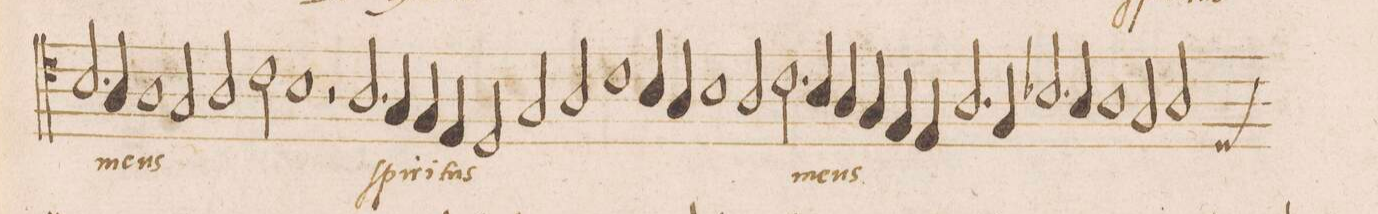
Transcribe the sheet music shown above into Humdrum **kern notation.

**kern	**text
*I"TENOR	*
*clefC4	*
*k[]	*
*met(C|)	*
*M2/1	*
2.B/	.
=9-	=9-
4A/	me-
1A	-us
2G/	.
=10-	=10-
2A/	.
2c\	.
1B	.
=11-	=11-
2r	.
2.A/	ſpi-
4G/	-ri-
4F/	-tus
4E/	.
=12-	=12-
2D/	.
2G/	.
2A/	.
1c\	.
=13-	=13-
4B/	.
4A/	.
1B	.
=14-	=14-
2A/	.
2.c\	me-
4B/	-us
4A/	.
4G/	.
=15-	=15-
4F/	.
4E/	.
2.A/	.
4F/	.
2.B-X/	.
=16-	=16-
4A/	.
1A	.
2G/	.
=17-	=17-
2A/	.
*custos:D	*
*-	*-
